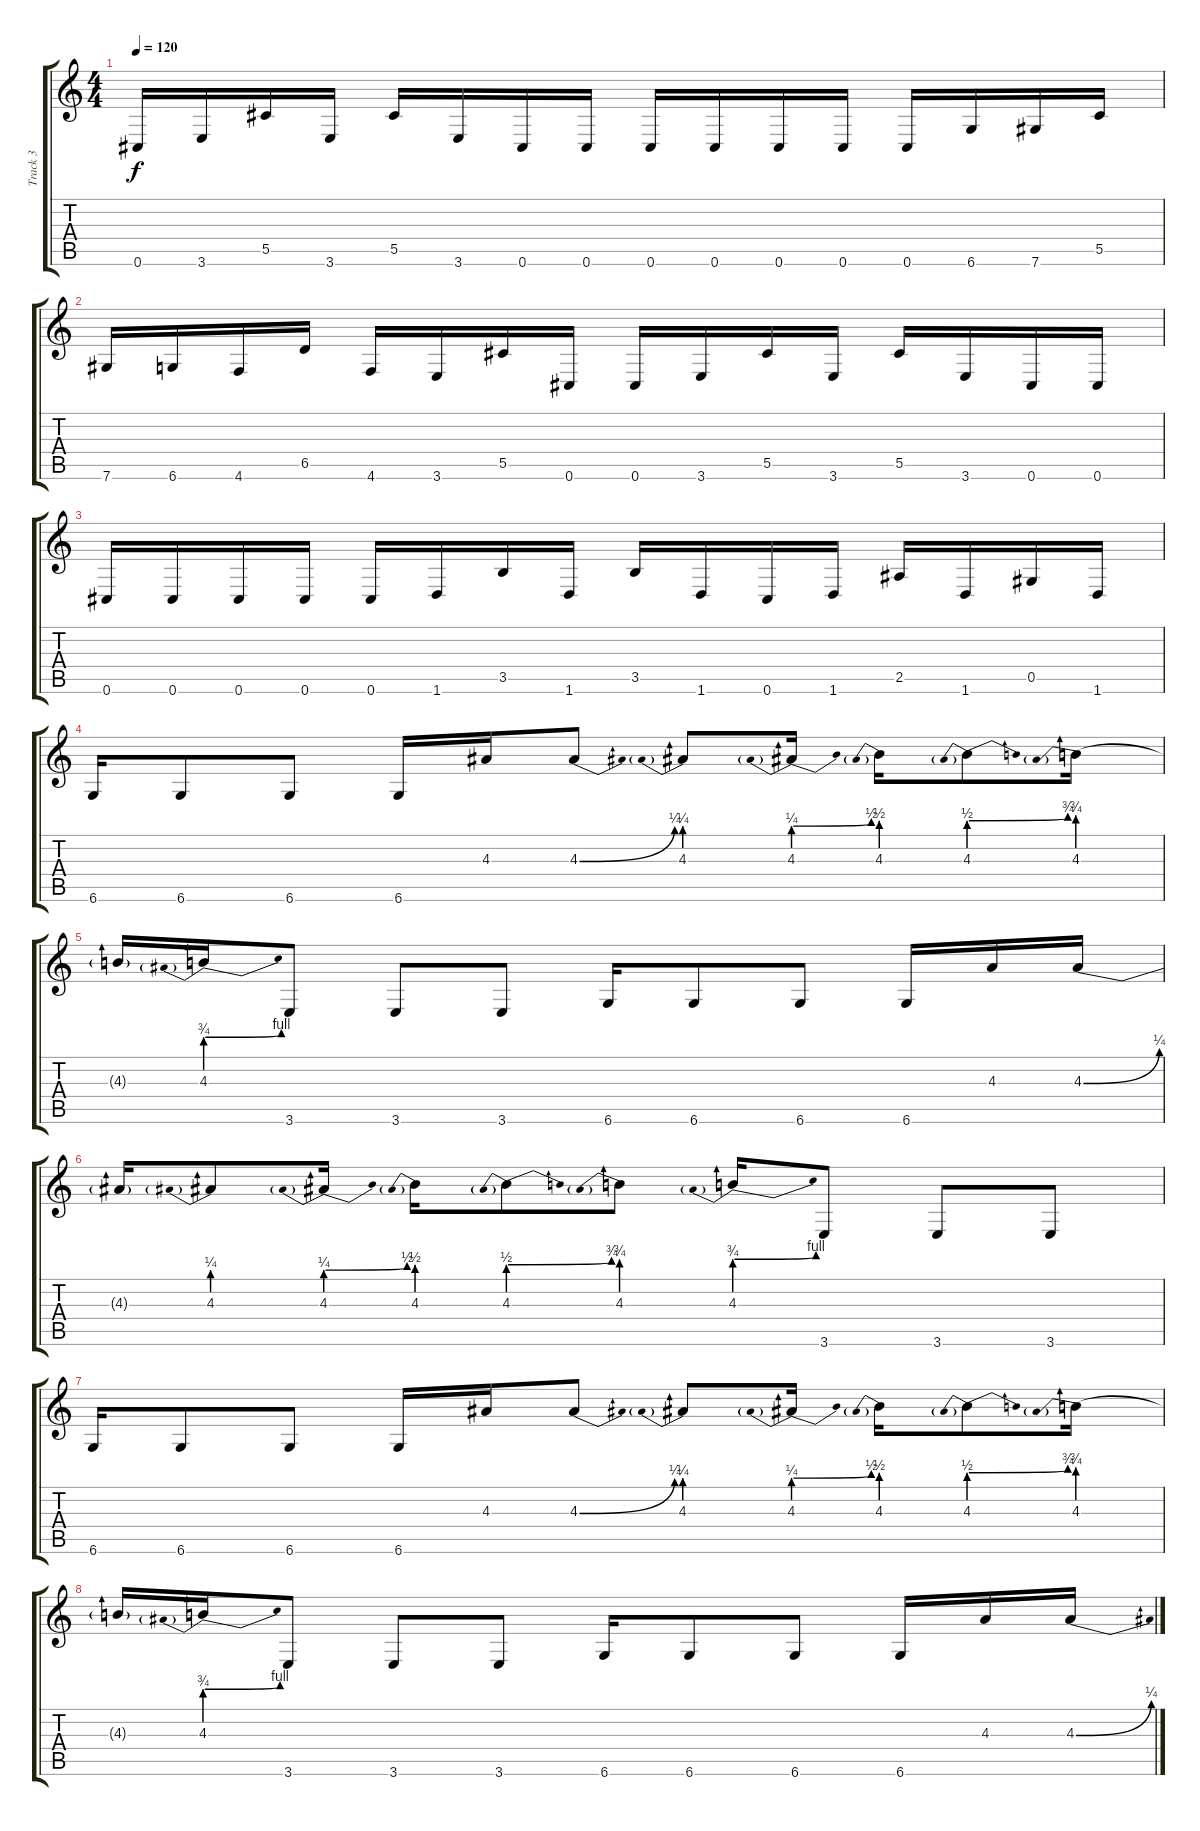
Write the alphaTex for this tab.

\track ("Track 3" "Track 3") {instrument distortionguitar}
\staff {score tabs}
\tuning (Eb4 Bb3 Gb3 Db3 Ab2 Db2) {hide}
\ts (4 4)
\tempo 120
\clef g2
\ks c
0.6.16{dy f} 3.6.16 5.5.16 3.6.16 5.5.16 3.6.16 0.6.16 0.6.16 0.6.16 0.6.16 0.6.16 0.6.16 0.6.16 6.6.16 7.6.16 5.5.16 |
7.6.16 6.6.16 4.6.16 6.5.16 4.6.16 3.6.16 5.5.16 0.6.16 0.6.16 3.6.16 5.5.16 3.6.16 5.5.16 3.6.16 0.6.16 0.6.16 |
0.6.16 0.6.16 0.6.16 0.6.16 0.6.16 1.6.16 3.5.16 1.6.16 3.5.16 1.6.16 0.6.16 1.6.16 2.5.16 1.6.16 0.5.16 1.6.16 |
6.6.16 6.6.8 6.6.8 6.6.16 4.3.16 4.3{be (bend 0 0 60 1)}.8 4.3{be (prebend 0 1 60 1)}.8 4.3{be (prebendbend 0 1 60 2)}.16 4.3{be (prebend 0 2 60 2)}.16 4.3{be (prebendbend 0 2 60 3)}.8 4.3{be (prebend 0 3 60 3)}.16 |
4.3{t}.16 4.3{be (prebendbend 0 3 60 4)}.16 3.6.8 3.6.8 3.6.8 6.6.16 6.6.8 6.6.8 6.6.16 4.3.16 4.3{be (bend 0 0 60 1)}.16 |
4.3{t}.16 4.3{be (prebend 0 1 60 1)}.8 4.3{be (prebendbend 0 1 60 2)}.16 4.3{be (prebend 0 2 60 2)}.16 4.3{be (prebendbend 0 2 60 3)}.8 4.3{be (prebend 0 3 60 3)}.8 4.3{be (prebendbend 0 3 60 4)}.16 3.6.8 3.6.8 3.6.8 |
6.6.16 6.6.8 6.6.8 6.6.16 4.3.16 4.3{be (bend 0 0 60 1)}.8 4.3{be (prebend 0 1 60 1)}.8 4.3{be (prebendbend 0 1 60 2)}.16 4.3{be (prebend 0 2 60 2)}.16 4.3{be (prebendbend 0 2 60 3)}.8 4.3{be (prebend 0 3 60 3)}.16 |
4.3{t}.16 4.3{be (prebendbend 0 3 60 4)}.16 3.6.8 3.6.8 3.6.8 6.6.16 6.6.8 6.6.8 6.6.16 4.3.16 4.3{be (bend 0 0 60 1)}.16
